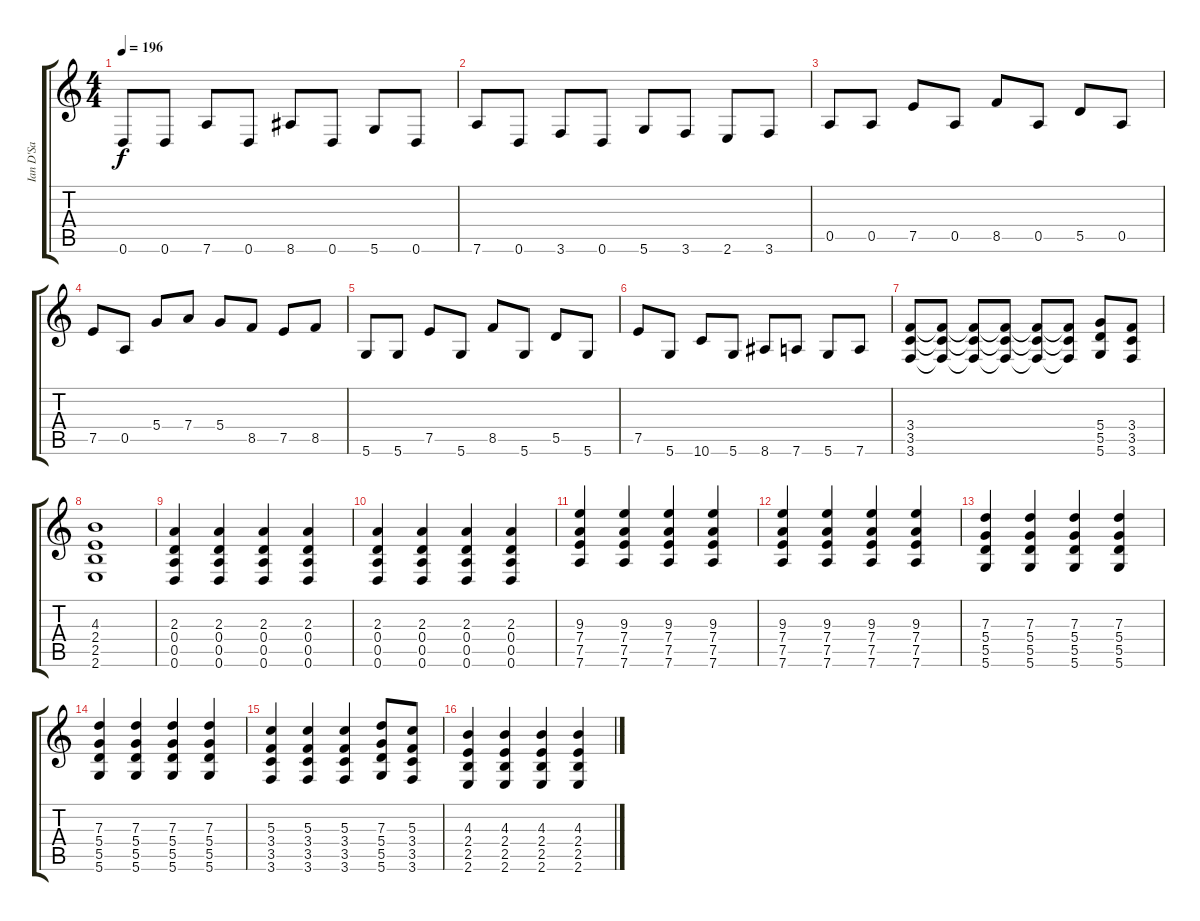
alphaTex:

\track ("Ian D'Sa" "Ian D'Sa") {instrument distortionguitar}
\staff {score tabs}
\tuning (E4 B3 G3 D3 A2 D2) {hide}
\ts (4 4)
\tempo 196
\clef g2
\ks c
0.6.8{dy f} 0.6.8 7.6.8 0.6.8 8.6.8 0.6.8 5.6.8 0.6.8 |
7.6.8 0.6.8 3.6.8 0.6.8 5.6.8 3.6.8 2.6.8 3.6.8 |
0.5.8 0.5.8 7.5.8 0.5.8 8.5.8 0.5.8 5.5.8 0.5.8 |
7.5.8 0.5.8 5.4.8 7.4.8 5.4.8 8.5.8 7.5.8 8.5.8 |
5.6.8 5.6.8 7.5.8 5.6.8 8.5.8 5.6.8 5.5.8 5.6.8 |
7.5.8 5.6.8 10.6.8 5.6.8 8.6.8 7.6.8 5.6.8 7.6.8 |
(3.4 3.5 3.6).8 (3.4{t} 3.5{t} 3.6{t}).8 (3.4{t} 3.5{t} 3.6{t}).8 (3.4{t} 3.5{t} 3.6{t}).8 (3.4{t} 3.5{t} 3.6{t}).8 (3.4{t} 3.5{t} 3.6{t}).8 (5.4 5.5 5.6).8 (3.4 3.5 3.6).8 |
(4.3 2.4 2.5 2.6).1 |
(2.3 0.4 0.5 0.6).4 (2.3 0.4 0.5 0.6).4 (2.3 0.4 0.5 0.6).4 (2.3 0.4 0.5 0.6).4 |
(2.3 0.4 0.5 0.6).4 (2.3 0.4 0.5 0.6).4 (2.3 0.4 0.5 0.6).4 (2.3 0.4 0.5 0.6).4 |
(9.3 7.4 7.5 7.6).4 (9.3 7.4 7.5 7.6).4 (9.3 7.4 7.5 7.6).4 (9.3 7.4 7.5 7.6).4 |
(9.3 7.4 7.5 7.6).4 (9.3 7.4 7.5 7.6).4 (9.3 7.4 7.5 7.6).4 (9.3 7.4 7.5 7.6).4 |
(7.3 5.4 5.5 5.6).4 (7.3 5.4 5.5 5.6).4 (7.3 5.4 5.5 5.6).4 (7.3 5.4 5.5 5.6).4 |
(7.3 5.4 5.5 5.6).4 (7.3 5.4 5.5 5.6).4 (7.3 5.4 5.5 5.6).4 (7.3 5.4 5.5 5.6).4 |
(5.3 3.4 3.5 3.6).4 (5.3 3.4 3.5 3.6).4 (5.3 3.4 3.5 3.6).4 (7.3 5.4 5.5 5.6).8 (5.3 3.4 3.5 3.6).8 |
(4.3 2.4 2.5 2.6).4 (4.3 2.4 2.5 2.6).4 (4.3 2.4 2.5 2.6).4 (4.3 2.4 2.5 2.6).4
